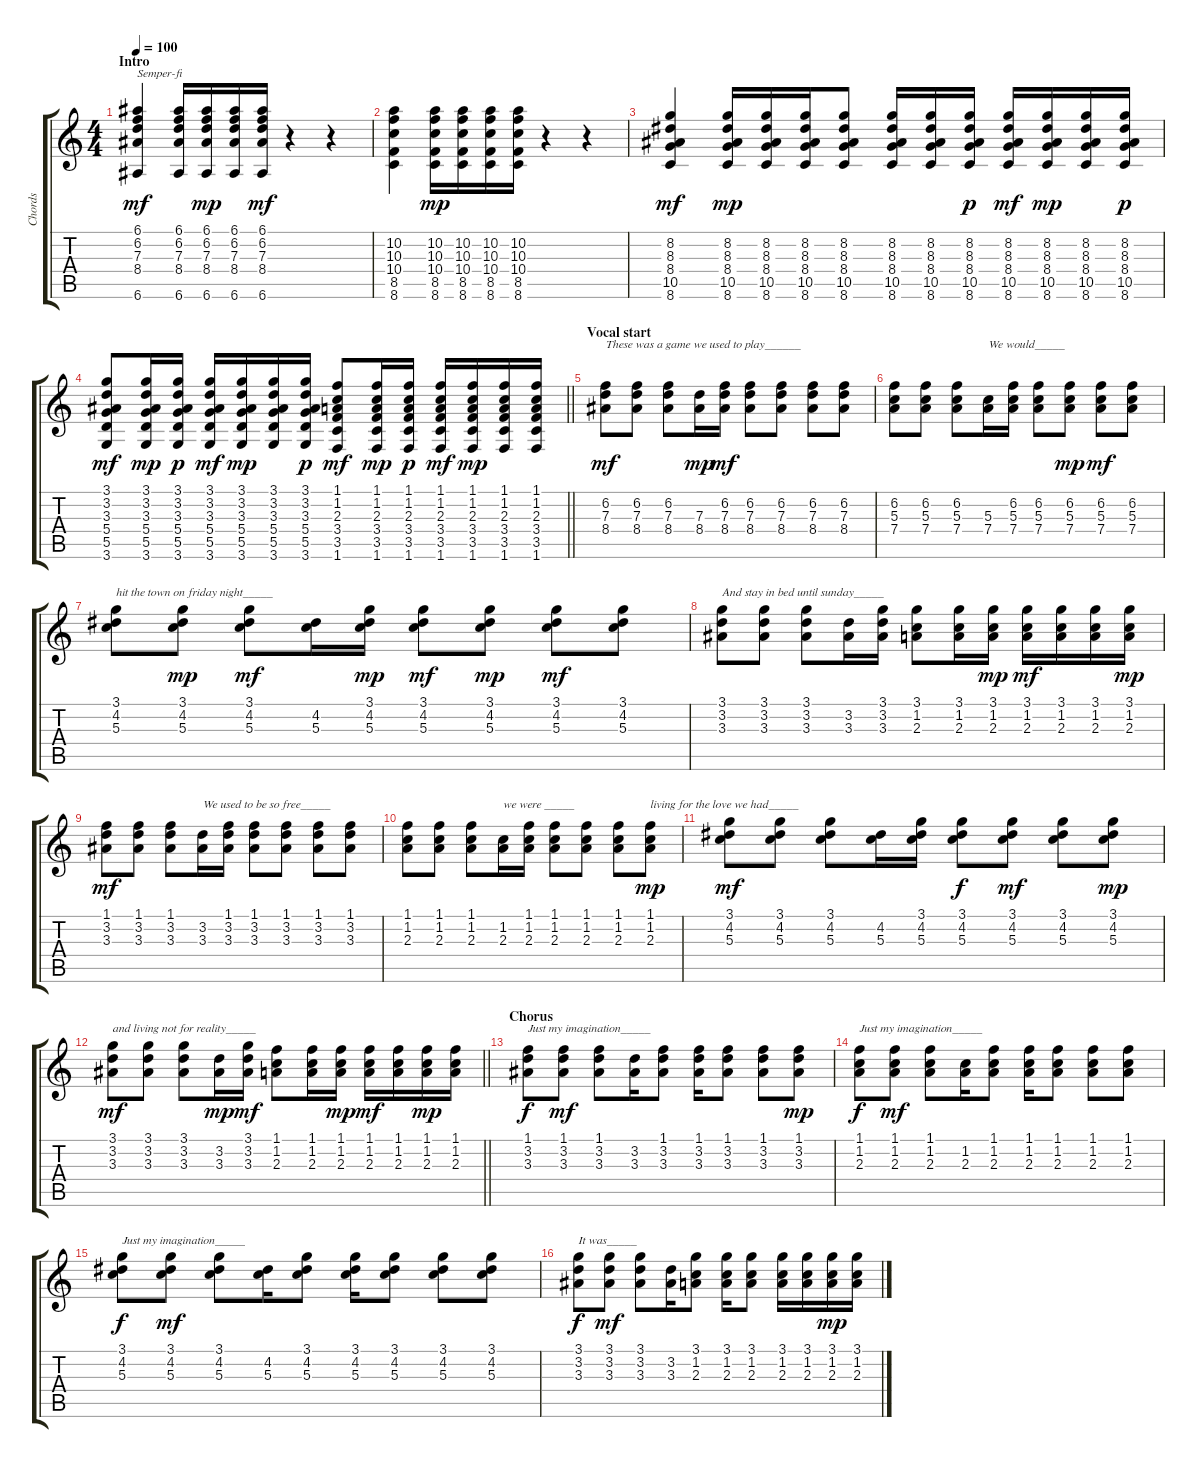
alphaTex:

\track ("Chords" "Chords") {instrument acousticguitarsteel}
\staff {score tabs}
\tuning (E4 B3 G3 D3 A2 E2) {hide}
\ts (4 4)
\section ("" "Intro")
\tempo 100
\clef g2
\ks c
(6.1 6.2 7.3 8.4 6.6).4{txt "Semper-fi" dy mf instrument acousticguitarsteel} (6.1 6.2 7.3 8.4 6.6).16 (6.1 6.2 7.3 8.4 6.6).16{dy mp} (6.1 6.2 7.3 8.4 6.6).16 (6.1 6.2 7.3 8.4 6.6).16{dy mf} r.4 r.4 |
(10.2 10.3 10.4 8.5 8.6).4 (10.2 10.3 10.4 8.5 8.6).16{dy mp} (10.2 10.3 10.4 8.5 8.6).16 (10.2 10.3 10.4 8.5 8.6).16 (10.2 10.3 10.4 8.5 8.6).16 r.4 r.4 |
(8.2 8.3 8.4 10.5 8.6).4{dy mf} (8.2 8.3 8.4 10.5 8.6).16{dy mp} (8.2 8.3 8.4 10.5 8.6).16 (8.2 8.3 8.4 10.5 8.6).16 (8.2 8.3 8.4 10.5 8.6).8 (8.2 8.3 8.4 10.5 8.6).16 (8.2 8.3 8.4 10.5 8.6).16 (8.2 8.3 8.4 10.5 8.6).16{dy p} (8.2 8.3 8.4 10.5 8.6).16{dy mf} (8.2 8.3 8.4 10.5 8.6).16{dy mp} (8.2 8.3 8.4 10.5 8.6).16 (8.2 8.3 8.4 10.5 8.6).16{dy p} |
\barLineRight lightlight
(3.1 3.2 3.3 5.4 5.5 3.6).8{dy mf} (3.1 3.2 3.3 5.4 5.5 3.6).16{dy mp} (3.1 3.2 3.3 5.4 5.5 3.6).16{dy p} (3.1 3.2 3.3 5.4 5.5 3.6).16{dy mf} (3.1 3.2 3.3 5.4 5.5 3.6).16{dy mp} (3.1 3.2 3.3 5.4 5.5 3.6).16 (3.1 3.2 3.3 5.4 5.5 3.6).16{dy p} (1.1 1.2 2.3 3.4 3.5 1.6).8{dy mf} (1.1 1.2 2.3 3.4 3.5 1.6).16{dy mp} (1.1 1.2 2.3 3.4 3.5 1.6).16{dy p} (1.1 1.2 2.3 3.4 3.5 1.6).16{dy mf} (1.1 1.2 2.3 3.4 3.5 1.6).16{dy mp} (1.1 1.2 2.3 3.4 3.5 1.6).16 (1.1 1.2 2.3 3.4 3.5 1.6).16 |
\section ("" "Vocal start")
(6.2 7.3 8.4).8{txt "These was a game we used to play______" dy mf} (6.2 7.3 8.4).8 (6.2 7.3 8.4).8 (7.3 8.4).16{dy mp} (6.2 7.3 8.4).16{dy mf} (6.2 7.3 8.4).8 (6.2 7.3 8.4).8 (6.2 7.3 8.4).8 (6.2 7.3 8.4).8 |
(6.2 5.3 7.4).8 (6.2 5.3 7.4).8 (6.2 5.3 7.4).8 (5.3 7.4).16{txt "We would_____"} (6.2 5.3 7.4).16 (6.2 5.3 7.4).8 (6.2 5.3 7.4).8{dy mp} (6.2 5.3 7.4).8{dy mf} (6.2 5.3 7.4).8 |
(3.1 4.2 5.3).8{txt "hit the town on friday night_____"} (3.1 4.2 5.3).8{dy mp} (3.1 4.2 5.3).8{dy mf} (4.2 5.3).16 (3.1 4.2 5.3).16{dy mp} (3.1 4.2 5.3).8{dy mf} (3.1 4.2 5.3).8{dy mp} (3.1 4.2 5.3).8{dy mf} (3.1 4.2 5.3).8 |
(3.1 3.2 3.3).8{txt "And stay in bed until sunday_____"} (3.1 3.2 3.3).8 (3.1 3.2 3.3).8 (3.2 3.3).16 (3.1 3.2 3.3).16 (3.1 1.2 2.3).8 (3.1 1.2 2.3).16 (3.1 1.2 2.3).16{dy mp} (3.1 1.2 2.3).16{dy mf} (3.1 1.2 2.3).16 (3.1 1.2 2.3).16 (3.1 1.2 2.3).16{dy mp} |
(1.1 3.2 3.3).8{dy mf} (1.1 3.2 3.3).8 (1.1 3.2 3.3).8 (3.2 3.3).16{txt "We used to be so free_____"} (1.1 3.2 3.3).16 (1.1 3.2 3.3).8 (1.1 3.2 3.3).8 (1.1 3.2 3.3).8 (1.1 3.2 3.3).8 |
(1.1 1.2 2.3).8 (1.1 1.2 2.3).8 (1.1 1.2 2.3).8 (1.2 2.3).16{txt "we were _____"} (1.1 1.2 2.3).16 (1.1 1.2 2.3).8 (1.1 1.2 2.3).8 (1.1 1.2 2.3).8 (1.1 1.2 2.3).8{txt "living for the love we had_____" dy mp} |
(3.1 4.2 5.3).8{dy mf} (3.1 4.2 5.3).8 (3.1 4.2 5.3).8 (4.2 5.3).16 (3.1 4.2 5.3).16 (3.1 4.2 5.3).8{dy f} (3.1 4.2 5.3).8{dy mf} (3.1 4.2 5.3).8 (3.1 4.2 5.3).8{dy mp} |
\barLineRight lightlight
(3.1 3.2 3.3).8{txt "and living not for reality_____" dy mf} (3.1 3.2 3.3).8 (3.1 3.2 3.3).8 (3.2 3.3).16{dy mp} (3.1 3.2 3.3).16{dy mf} (1.1 1.2 2.3).8 (1.1 1.2 2.3).16 (1.1 1.2 2.3).16{dy mp} (1.1 1.2 2.3).16{dy mf} (1.1 1.2 2.3).16 (1.1 1.2 2.3).16{dy mp} (1.1 1.2 2.3).16 |
\section ("" "Chorus")
(1.1 3.2 3.3).8{txt "Just my imagination_____" dy f} (1.1 3.2 3.3).8{dy mf} (1.1 3.2 3.3).8 (3.2 3.3).16 (1.1 3.2 3.3).8 (1.1 3.2 3.3).16 (1.1 3.2 3.3).8 (1.1 3.2 3.3).8 (1.1 3.2 3.3).8{dy mp} |
(1.1 1.2 2.3).8{txt "Just my imagination_____" dy f} (1.1 1.2 2.3).8{dy mf} (1.1 1.2 2.3).8 (1.2 2.3).16 (1.1 1.2 2.3).8 (1.1 1.2 2.3).16 (1.1 1.2 2.3).8 (1.1 1.2 2.3).8 (1.1 1.2 2.3).8 |
(3.1 4.2 5.3).8{txt "Just my imagination_____" dy f} (3.1 4.2 5.3).8{dy mf} (3.1 4.2 5.3).8 (4.2 5.3).16 (3.1 4.2 5.3).8 (3.1 4.2 5.3).16 (3.1 4.2 5.3).8 (3.1 4.2 5.3).8 (3.1 4.2 5.3).8 |
(3.1 3.2 3.3).8{txt "It was_____" dy f} (3.1 3.2 3.3).8{dy mf} (3.1 3.2 3.3).8 (3.2 3.3).16 (3.1 1.2 2.3).8 (3.1 1.2 2.3).16 (3.1 1.2 2.3).8 (3.1 1.2 2.3).16 (3.1 1.2 2.3).16 (3.1 1.2 2.3).16{dy mp} (3.1 1.2 2.3).16
